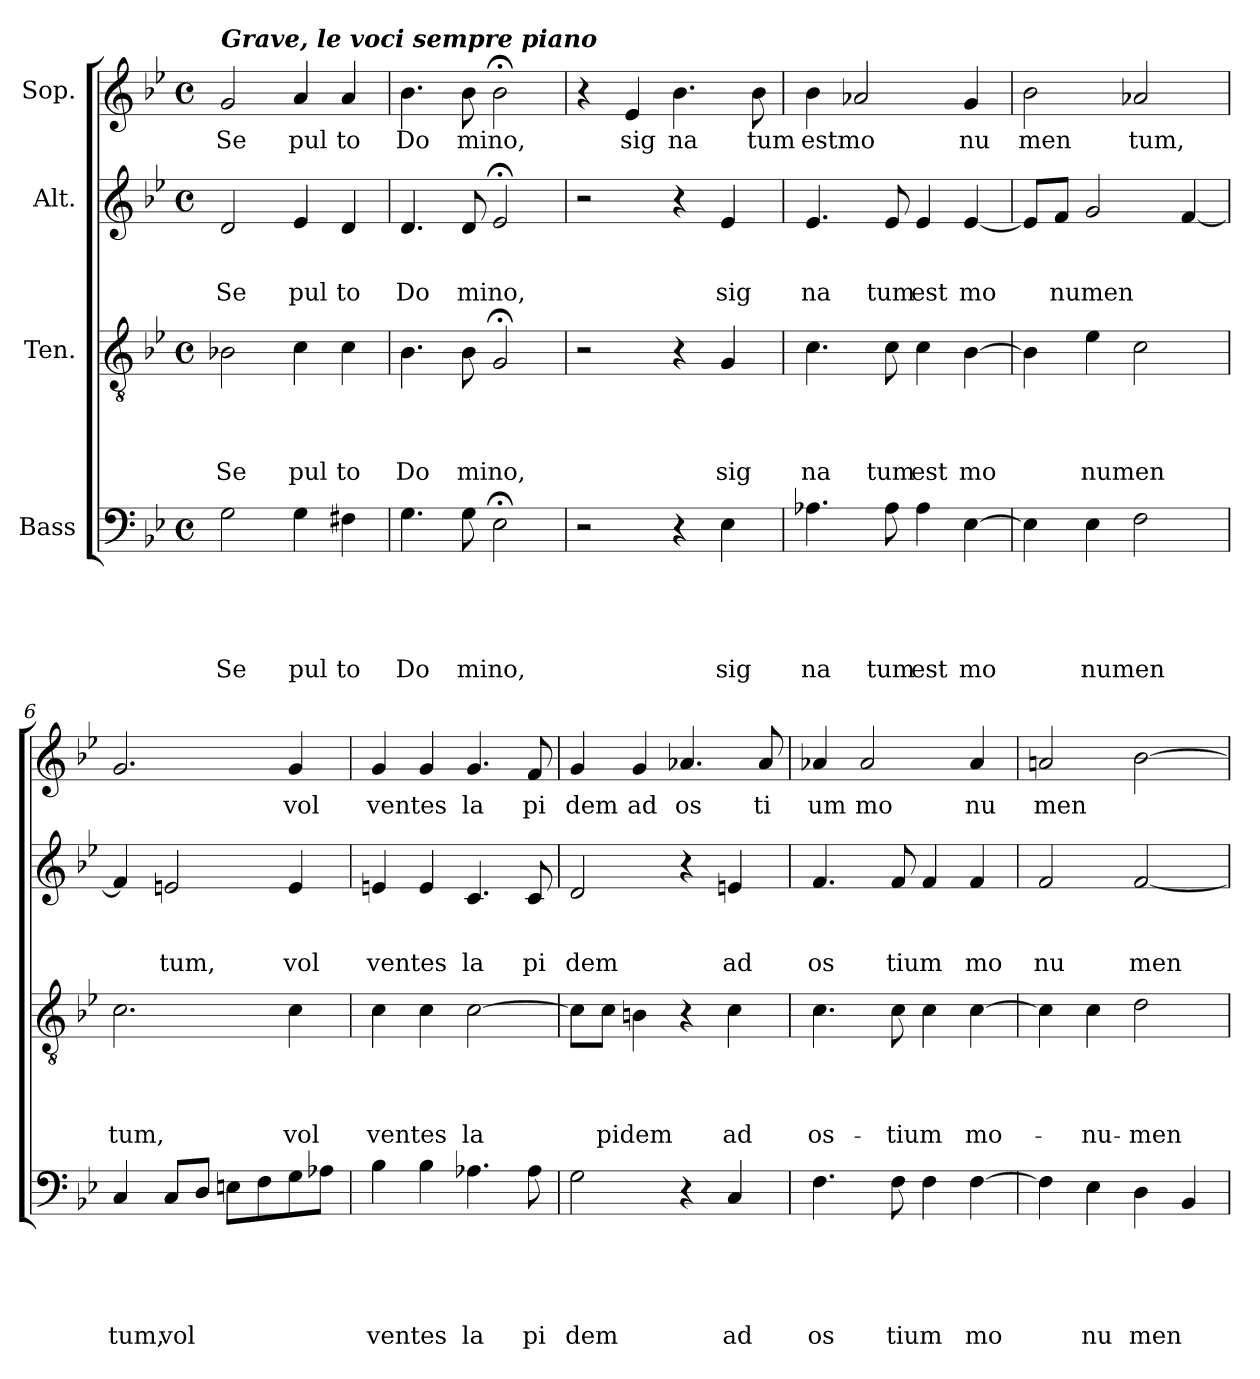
**kern	**text	**text	**text	**text	**text	**kern	**text	**text	**text	**text	**kern	**text	**text	**text	**kern	**text
*part4	*part4	*part4	*part4	*part4	*part4	*part3	*part3	*part3	*part3	*part3	*part2	*part2	*part2	*part2	*part1	*part1
*staff4	*staff4	*staff4	*staff4	*staff4	*staff4	*staff3	*staff3	*staff3	*staff3	*staff3	*staff2	*staff2	*staff2	*staff2	*staff1	*staff1
*I"Bass	*	*	*	*	*	*I"Ten.	*	*	*	*	*I"Alt.	*	*	*	*I"Sop.	*
*clefF4	*	*	*	*	*	*clefGv2	*	*	*	*	*clefG2	*	*	*	*clefG2	*
*k[b-e-]	*	*	*	*	*	*k[b-e-]	*	*	*	*	*k[b-e-]	*	*	*	*k[b-e-]	*
*B-:	*	*	*	*	*	*B-:	*	*	*	*	*B-:	*	*	*	*B-:	*
*M4/4	*	*	*	*	*	*M4/4	*	*	*	*	*M4/4	*	*	*	*M4/4	*
*met(c)	*	*	*	*	*	*met(c)	*	*	*	*	*met(c)	*	*	*	*met(c)	*
=1	=1	=1	=1	=1	=1	=1	=1	=1	=1	=1	=1	=1	=1	=1	=1	=1
!	!	!	!	!	!	!	!	!	!	!	!	!	!	!	!LO:TX:a:Bi:t=Grave,&nbsp;le&nbsp;voci&nbsp;sempre&nbsp;piano	!
!	!	!	!	!	!LO:LY:b	!	!	!	!	!LO:LY:b	!	!	!	!LO:LY:b	!	!LO:LY:b
2G\	.	.	.	.	Se	2B-X\	.	.	.	Se	2d/	.	.	Se	2g/	Se
!	!	!	!	!	!LO:LY:b	!	!	!	!	!LO:LY:b	!	!	!	!LO:LY:b	!	!LO:LY:b
4G\	.	.	.	.	pul	4c\	.	.	.	pul	4e-/	.	.	pul	4a/	pul
!	!	!	!	!	!LO:LY:b	!	!	!	!	!LO:LY:b	!	!	!	!LO:LY:b	!	!LO:LY:b
4F#X\	.	.	.	.	to	4c\	.	.	.	to	4d/	.	.	to	4a/	to
=2	=2	=2	=2	=2	=2	=2	=2	=2	=2	=2	=2	=2	=2	=2	=2	=2
!	!	!	!	!	!LO:LY:b	!	!	!	!	!LO:LY:b	!	!	!	!LO:LY:b	!	!LO:LY:b
4.G\	.	.	.	.	Do	4.B-\	.	.	.	Do	4.d/	.	.	Do	4.b-\	Do
!	!	!	!	!	!LO:LY:b	!	!	!	!	!LO:LY:b	!	!	!	!LO:LY:b	!	!LO:LY:b
8G\	.	.	.	.	mino,	8B-\	.	.	.	mino,	8d/	.	.	mino,	8b-\	mino,
2E-;<\	.	.	.	.	.	2G;/	.	.	.	.	2e-;/	.	.	.	2b-;<\	.
=3	=3	=3	=3	=3	=3	=3	=3	=3	=3	=3	=3	=3	=3	=3	=3	=3
2r	.	.	.	.	.	2r	.	.	.	.	2r	.	.	.	4r	.
!	!	!	!	!	!	!	!	!	!	!	!	!	!	!	!	!LO:LY:b
.	.	.	.	.	.	.	.	.	.	.	.	.	.	.	4e-/	sig
!	!	!	!	!	!	!	!	!	!	!	!	!	!	!	!	!LO:LY:b
4r	.	.	.	.	.	4r	.	.	.	.	4r	.	.	.	4.b-\	na
!	!	!	!	!	!LO:LY:b	!	!	!	!	!LO:LY:b	!	!	!	!LO:LY:b	!	!
4E-\	.	.	.	.	sig	4G/	.	.	.	sig	4e-/	.	.	sig	.	.
!	!	!	!	!	!	!	!	!	!	!	!	!	!	!	!	!LO:LY:b
.	.	.	.	.	.	.	.	.	.	.	.	.	.	.	8b-\	tum
=4	=4	=4	=4	=4	=4	=4	=4	=4	=4	=4	=4	=4	=4	=4	=4	=4
!	!	!	!	!	!LO:LY:b	!	!	!	!	!LO:LY:b	!	!	!	!LO:LY:b	!	!LO:LY:b
4.A-X\	.	.	.	.	na	4.c\	.	.	.	na	4.e-/	.	.	na	4b-\	estmo
.	.	.	.	.	.	.	.	.	.	.	.	.	.	.	2a-X/	.
!	!	!	!	!	!LO:LY:b	!	!	!	!	!LO:LY:b	!	!	!	!LO:LY:b	!	!
8A-\	.	.	.	.	tum	8c\	.	.	.	tum	8e-/	.	.	tum	.	.
!	!	!	!	!	!LO:LY:b	!	!	!	!	!LO:LY:b	!	!	!	!LO:LY:b	!	!
4A-\	.	.	.	.	est	4c\	.	.	.	est	4e-/	.	.	est	.	.
!	!	!	!	!	!LO:LY:b	!	!	!	!	!LO:LY:b	!	!	!	!LO:LY:b	!	!LO:LY:b
[>4E-\	.	.	.	.	mo	[>4B-\	.	.	.	mo	[<4e-/	.	.	mo	4g/	nu
=5	=5	=5	=5	=5	=5	=5	=5	=5	=5	=5	=5	=5	=5	=5	=5	=5
!	!	!	!	!	!	!	!	!	!	!	!	!	!	!	!	!LO:LY:b
4E-\]	.	.	.	.	.	4B-\]	.	.	.	.	8e-/L]	.	.	.	2b-\	men
!	!	!	!	!	!	!	!	!	!	!	!	!	!	!LO:LY:b	!	!
.	.	.	.	.	.	.	.	.	.	.	8f/J	.	.	nu	.	.
!	!	!	!	!	!LO:LY:b	!	!	!	!	!LO:LY:b	!	!	!	!LO:LY:b	!	!
4E-\	.	.	.	.	numen	4e-\	.	.	.	numen	2g/	.	.	men	.	.
!	!	!	!	!	!	!	!	!	!	!	!	!	!	!	!	!LO:LY:b
2F\	.	.	.	.	.	2c\	.	.	.	.	.	.	.	.	2a-X/	tum,
.	.	.	.	.	.	.	.	.	.	.	[<4f/	.	.	.	.	.
=6	=6	=6	=6	=6	=6	=6	=6	=6	=6	=6	=6	=6	=6	=6	=6	=6
!	!	!	!	!	!LO:LY:b	!	!	!	!	!LO:LY:b	!	!	!	!	!	!
4C/	.	.	.	.	tum,	2.c\	.	.	.	tum,	4f/]	.	.	.	2.g/	.
!	!	!	!	!	!LO:LY:b	!	!	!	!	!	!	!	!	!LO:LY:b	!	!
8C/L	.	.	.	.	vol	.	.	.	.	.	2en/	.	.	tum,	.	.
8D/J	.	.	.	.	.	.	.	.	.	.	.	.	.	.	.	.
8En\L	.	.	.	.	.	.	.	.	.	.	.	.	.	.	.	.
8F\	.	.	.	.	.	.	.	.	.	.	.	.	.	.	.	.
!	!	!	!	!	!	!	!	!	!	!LO:LY:b	!	!	!	!LO:LY:b	!	!LO:LY:b
8G\	.	.	.	.	.	4c\	.	.	.	vol	4e/	.	.	vol	4g/	vol
8A-X\J	.	.	.	.	.	.	.	.	.	.	.	.	.	.	.	.
=7	=7	=7	=7	=7	=7	=7	=7	=7	=7	=7	=7	=7	=7	=7	=7	=7
!	!	!	!	!	!LO:LY:b	!	!	!	!	!LO:LY:b	!	!	!	!LO:LY:b	!	!LO:LY:b
4B-\	.	.	.	.	ventes	4c\	.	.	.	ventes	4en/	.	.	ventes	4g/	ventes
4B-\	.	.	.	.	.	4c\	.	.	.	.	4e/	.	.	.	4g/	.
!	!	!	!	!	!LO:LY:b	!	!	!	!	!LO:LY:b	!	!	!	!LO:LY:b	!	!LO:LY:b
4.A-X\	.	.	.	.	la	[<2c\	.	.	.	la	4.c/	.	.	la	4.g/	la
!	!	!	!	!	!LO:LY:b	!	!	!	!	!	!	!	!	!LO:LY:b	!	!LO:LY:b
8A-\	.	.	.	.	pi	.	.	.	.	.	8c/	.	.	pi	8f/	pi
!!LO:LB:g=z
=8	=8	=8	=8	=8	=8	=8	=8	=8	=8	=8	=8	=8	=8	=8	=8	=8
!	!	!	!	!	!LO:LY:b	!	!	!	!	!	!	!	!	!LO:LY:b	!	!LO:LY:b
2G\	.	.	.	.	dem	8c\L]	.	.	.	.	2d/	.	.	dem	4g/	dem
!	!	!	!	!	!	!	!	!	!	!LO:LY:b	!	!	!	!	!	!
.	.	.	.	.	.	8c\J	.	.	.	pidem	.	.	.	.	.	.
!	!	!	!	!	!	!	!	!	!	!	!	!	!	!	!	!LO:LY:b
.	.	.	.	.	.	4Bn\	.	.	.	.	.	.	.	.	4g/	ad
!	!	!	!	!	!	!	!	!	!	!	!	!	!	!	!	!LO:LY:b
4r	.	.	.	.	.	4r	.	.	.	.	4r	.	.	.	4.a-X/	os
!	!	!	!	!	!LO:LY:b	!	!	!	!	!LO:LY:b	!	!	!	!LO:LY:b	!	!
4C/	.	.	.	.	ad	4c\	.	.	.	ad	4en/	.	.	ad	.	.
!	!	!	!	!	!	!	!	!	!	!	!	!	!	!	!	!LO:LY:b
.	.	.	.	.	.	.	.	.	.	.	.	.	.	.	8a-/	ti
=9	=9	=9	=9	=9	=9	=9	=9	=9	=9	=9	=9	=9	=9	=9	=9	=9
!	!	!	!	!	!LO:LY:b	!	!	!	!	!LO:LY:b	!	!	!	!LO:LY:b	!	!LO:LY:b
4.F\	.	.	.	.	os	4.c\	.	.	.	os-	4.f/	.	.	os	4a-X/	um
!	!	!	!	!	!	!	!	!	!	!	!	!	!	!	!	!LO:LY:b
.	.	.	.	.	.	.	.	.	.	.	.	.	.	.	2a-/	mo
!	!	!	!	!	!LO:LY:b	!	!	!	!	!LO:LY:b	!	!	!	!LO:LY:b	!	!
8F\	.	.	.	.	tium	8c\	.	.	.	-tium	8f/	.	.	tium	.	.
4F\	.	.	.	.	.	4c\	.	.	.	.	4f/	.	.	.	.	.
!	!	!	!	!	!LO:LY:b	!	!	!	!	!LO:LY:b	!	!	!	!LO:LY:b	!	!LO:LY:b
[>4F\	.	.	.	.	mo	[>4c\	.	.	.	mo-	4f/	.	.	mo	4a-/	nu
=10	=10	=10	=10	=10	=10	=10	=10	=10	=10	=10	=10	=10	=10	=10	=10	=10
!	!	!	!	!	!	!	!	!	!	!	!	!	!	!LO:LY:b	!	!LO:LY:b
4F\]	.	.	.	.	.	4c\]	.	.	.	.	2f/	.	.	nu	2an/	men
!	!	!	!	!	!LO:LY:b	!	!	!	!	!LO:LY:b	!	!	!	!	!	!
4E-\	.	.	.	.	nu	4c\	.	.	.	-nu-	.	.	.	.	.	.
!	!	!	!	!	!LO:LY:b	!	!	!	!	!LO:LY:b	!	!	!	!LO:LY:b	!	!
4D\	.	.	.	.	men	2d\	.	.	.	-men-	[<2f/	.	.	men	[>2b-\	.
4BB-/	.	.	.	.	.	.	.	.	.	.	.	.	.	.	.	.
=	=	=	=	=	=	=	=	=	=	=	=	=	=	=	=	=
*-	*-	*-	*-	*-	*-	*-	*-	*-	*-	*-	*-	*-	*-	*-	*-	*-
